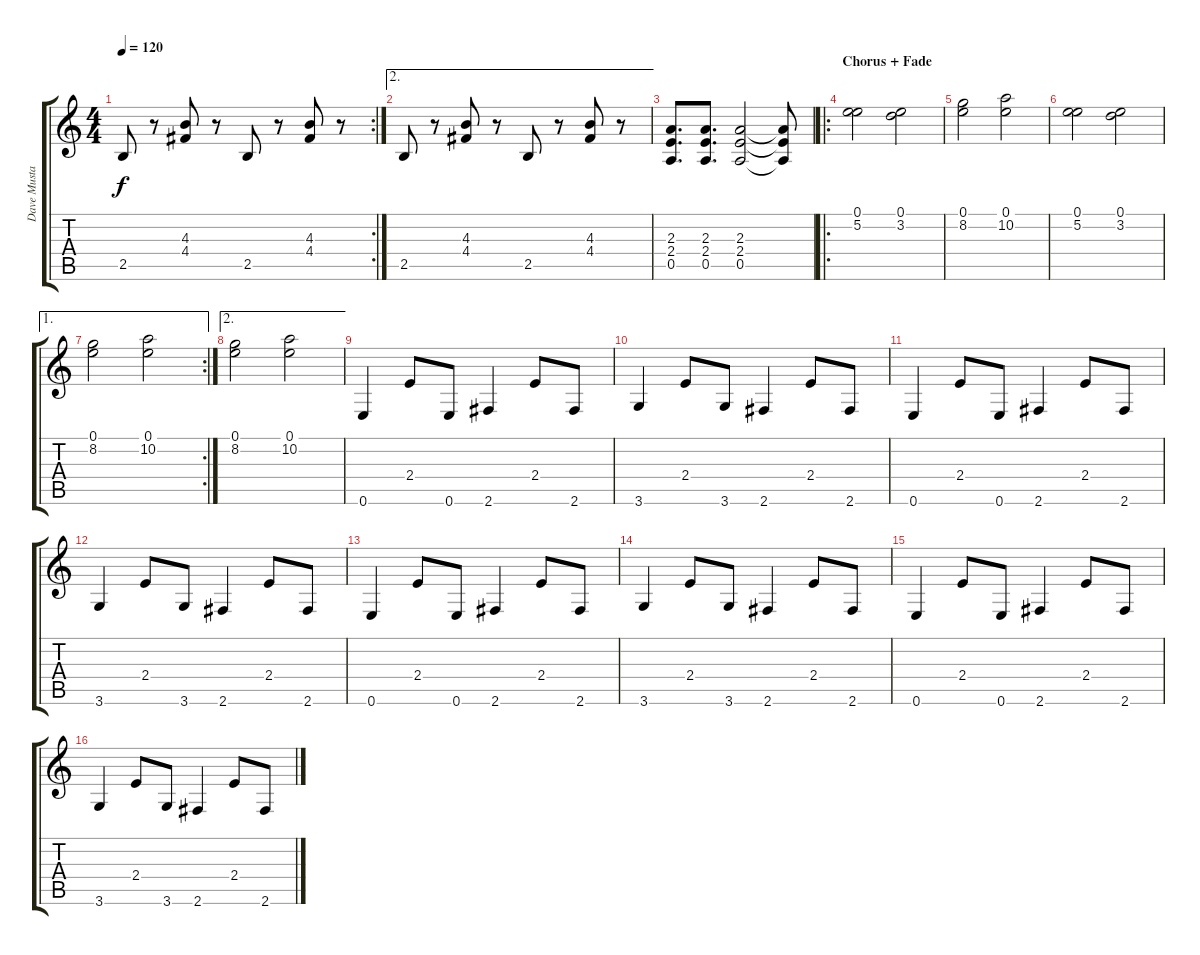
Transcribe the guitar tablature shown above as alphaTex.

\track ("Dave Mustaine" "Dave Musta") {instrument distortionguitar}
\staff {score tabs}
\tuning (E4 B3 G3 D3 A2 E2) {hide}
\rc 2
\ts (4 4)
\tempo 120
\clef g2
\ks c
2.5.8{dy f} r.8 (4.3 4.4).8 r.8 2.5.8 r.8 (4.3 4.4).8 r.8 |
\ae 2
2.5.8 r.8 (4.3 4.4).8 r.8 2.5.8 r.8 (4.3 4.4).8 r.8 |
(2.3 2.4 0.5).8{d} (2.3 2.4 0.5).8{d} (2.3 2.4 0.5).2 (2.3{t} 2.4{t} 0.5{t}).8 |
\ro
\section ("" "Chorus + Fade")
(0.1 5.2).2{instrument distortionguitar} (0.1 3.2).2 |
(0.1 8.2).2 (0.1 10.2).2 |
(0.1 5.2).2{instrument distortionguitar} (0.1 3.2).2 |
\ae 1
\rc 2
(0.1 8.2).2 (0.1 10.2).2 |
\ae 2
(0.1 8.2).2 (0.1 10.2).2 |
0.6.4 2.4.8 0.6.8 2.6.4 2.4.8 2.6.8 |
3.6.4 2.4.8 3.6.8 2.6.4 2.4.8 2.6.8 |
0.6.4 2.4.8 0.6.8 2.6.4 2.4.8 2.6.8 |
3.6.4 2.4.8 3.6.8 2.6.4 2.4.8 2.6.8 |
0.6.4 2.4.8 0.6.8 2.6.4 2.4.8 2.6.8 |
3.6.4 2.4.8 3.6.8 2.6.4 2.4.8 2.6.8 |
0.6.4 2.4.8 0.6.8 2.6.4 2.4.8 2.6.8 |
3.6.4 2.4.8 3.6.8 2.6.4 2.4.8 2.6.8
